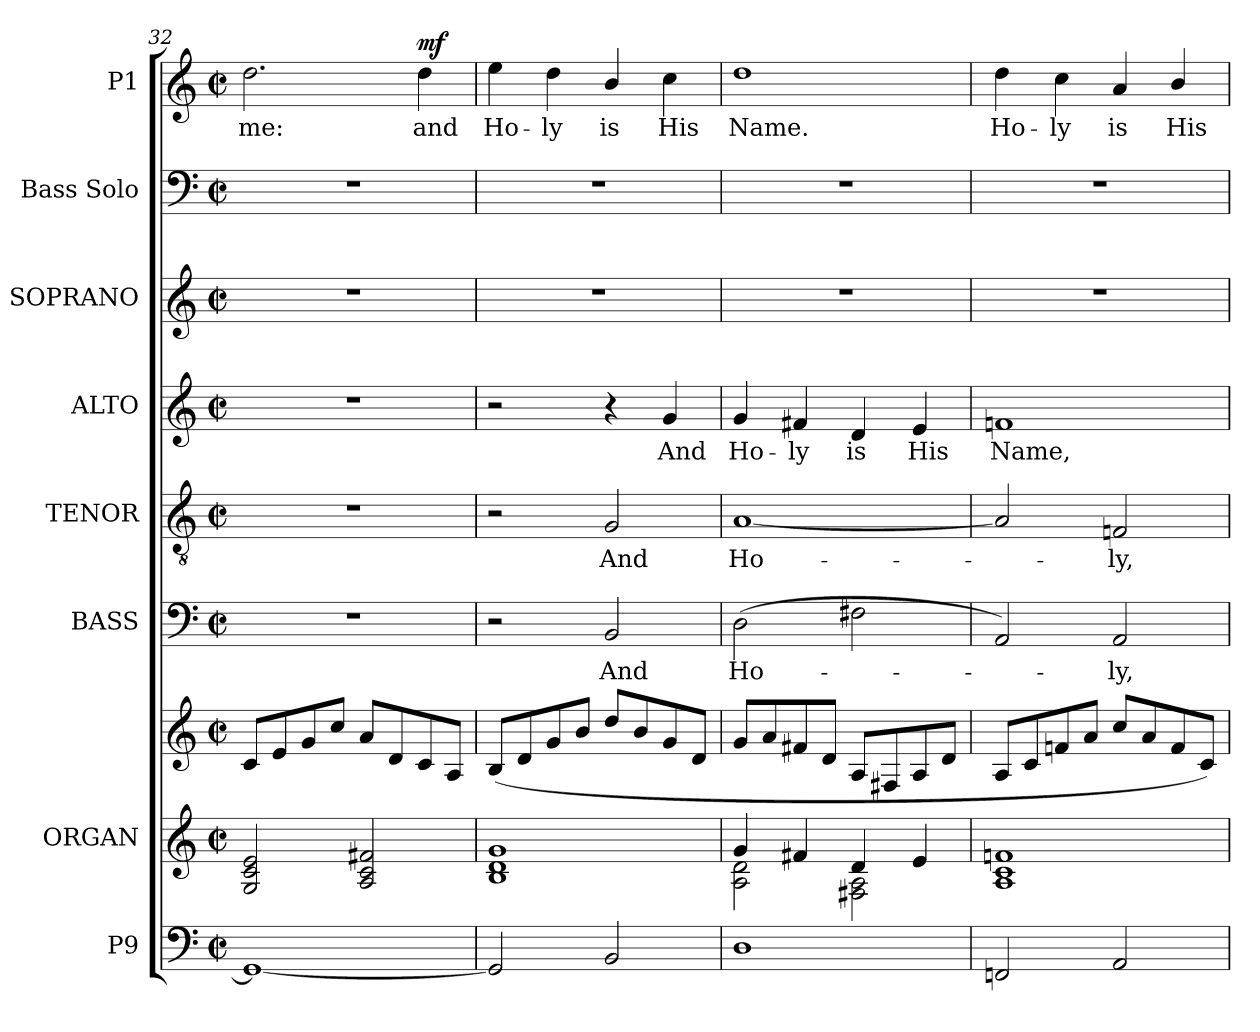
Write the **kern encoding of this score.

**kern	**kern	**kern	**kern	**text	**kern	**text	**kern	**text	**kern	**kern	**kern	**text	**dynam
*part8	*part7	*part7	*part6	*part6	*part5	*part5	*part4	*part4	*part3	*part2	*part1	*part1	*part1
*staff9	*staff8	*staff7	*staff6	*staff6	*staff5	*staff5	*staff4	*staff4	*staff3	*staff2	*staff1	*staff1	*staff1
*I"P9	*I"ORGAN	*	*I"BASS	*	*I"TENOR	*	*I"ALTO	*	*I"SOPRANO	*I"Bass Solo	*I"P1	*	*
*clefF4	*clefG2	*clefG2	*clefF4	*	*clefGv2	*	*clefG2	*	*clefG2	*clefF4	*clefG2	*	*
*	*	*	*	*	*ITrd7c12	*	*	*	*	*	*	*	*
*k[]	*k[]	*k[]	*k[]	*	*k[]	*	*k[]	*	*k[]	*k[]	*k[]	*	*
*C:	*C:	*C:	*C:	*	*C:	*	*C:	*	*C:	*C:	*C:	*	*
*M2/2	*M2/2	*M2/2	*M2/2	*	*M2/2	*	*M2/2	*	*M2/2	*M2/2	*M2/2	*	*
*met(c|)	*met(c|)	*met(c|)	*met(c|)	*	*met(c|)	*	*met(c|)	*	*met(c|)	*met(c|)	*met(c|)	*	*
=32	=32	=32	=32	=32	=32	=32	=32	=32	=32	=32	=32	=32	=32
!	!	!	!	!	!	!	!	!	!	!	!	!LO:LY:b:color=#000000	!
1GGi_	2Gi/ 2ci 2ei	8ci/L	1r	.	1r	.	1r	.	1r	1r	2.ddi\	me:	.
.	.	8ei/	.	.	.	.	.	.	.	.	.	.	.
.	.	8gi/	.	.	.	.	.	.	.	.	.	.	.
.	.	8cci/J	.	.	.	.	.	.	.	.	.	.	.
.	2Ai/ 2ci 2f#i	8ai/L	.	.	.	.	.	.	.	.	.	.	.
.	.	8di/	.	.	.	.	.	.	.	.	.	.	.
!	!	!	!	!	!	!	!	!	!	!	!	!LO:LY:b:color=#000000	!
.	.	8ci/	.	.	.	.	.	.	.	.	4ddi\	and	mf
.	.	8Ai/J	.	.	.	.	.	.	.	.	.	.	.
!!LO:LB:g=z
=33	=33	=33	=33	=33	=33	=33	=33	=33	=33	=33	=33	=33	=33
!	!	!	!	!	!	!	!	!	!	!	!	!LO:LY:b:color=#000000	!
2GGi/]	1Bi 1di 1gi	(8Bi/L	2r	.	2r	.	2r	.	1r	1r	4eei\	Ho-	.
.	.	8di/	.	.	.	.	.	.	.	.	.	.	.
!	!	!	!	!	!	!	!	!	!	!	!	!LO:LY:b:color=#000000	!
.	.	8gi/	.	.	.	.	.	.	.	.	4ddi\	-ly	.
.	.	8bi/J	.	.	.	.	.	.	.	.	.	.	.
!	!	!	!	!LO:LY:b:color=#000000	!	!	!	!	!	!	!	!	!
!	!	!	!	!	!	!LO:LY:b:color=#000000	!	!	!	!	!	!	!
!	!	!	!	!	!	!	!	!	!	!	!	!LO:LY:b:color=#000000	!
2BBi/	.	8ddi/L	2BBi/	And	2GGi/	And	4r	.	.	.	4bi/	is	.
.	.	8bi/	.	.	.	.	.	.	.	.	.	.	.
!	!	!	!	!	!	!	!	!LO:LY:b:color=#000000	!	!	!	!	!
!	!	!	!	!	!	!	!	!	!	!	!	!LO:LY:b:color=#000000	!
.	.	8gi/	.	.	.	.	4gi/	And	.	.	4cci\	His	.
.	.	8di/J	.	.	.	.	.	.	.	.	.	.	.
=34	=34	=34	=34	=34	=34	=34	=34	=34	=34	=34	=34	=34	=34
*	*^	*	*	*	*	*	*	*	*	*	*	*	*
!	!	!	!	!	!LO:LY:b:color=#000000	!	!	!	!	!	!	!	!	!
!	!	!	!	!	!	!	!LO:LY:b:color=#000000	!	!	!	!	!	!	!
!	!	!	!	!	!	!	!	!	!LO:LY:b:color=#000000	!	!	!	!	!
!	!	!	!	!	!	!	!	!	!	!	!	!	!LO:LY:b:color=#000000	!
1Di	4gi/	2Ai\ 2di	8gi/L	(2Di\	Ho-	[1AAi	Ho-	4gi/	Ho-	1r	1r	1ddi	Name.	.
.	.	.	8ai/	.	.	.	.	.	.	.	.	.	.	.
!	!	!	!	!	!	!	!	!	!LO:LY:b:color=#000000	!	!	!	!	!
.	4f#i/	.	8f#i/	.	.	.	.	4f#i/	-ly	.	.	.	.	.
.	.	.	8di/J	.	.	.	.	.	.	.	.	.	.	.
!	!	!	!	!	!	!	!	!	!LO:LY:b:color=#000000	!	!	!	!	!
.	4di/	2F#i\ 2Ai	8Ai/L	2F#i\	.	.	.	4di/	is	.	.	.	.	.
.	.	.	8F#i/	.	.	.	.	.	.	.	.	.	.	.
!	!	!	!	!	!	!	!	!	!LO:LY:b:color=#000000	!	!	!	!	!
.	4ei/	.	8Ai/	.	.	.	.	4ei/	His	.	.	.	.	.
.	.	.	8di/J	.	.	.	.	.	.	.	.	.	.	.
*	*v	*v	*	*	*	*	*	*	*	*	*	*	*	*
=35	=35	=35	=35	=35	=35	=35	=35	=35	=35	=35	=35	=35	=35
!	!	!	!	!	!	!	!	!LO:LY:b:color=#000000	!	!	!	!	!
!	!	!	!	!	!	!	!	!	!	!	!	!LO:LY:b:color=#000000	!
2FFni/	1Ai 1ci 1fni	8Ai/L	2AAi/)	.	2AAi/]	.	1fni	Name,	1r	1r	4ddi\	Ho-	.
.	.	8ci/	.	.	.	.	.	.	.	.	.	.	.
!	!	!	!	!	!	!	!	!	!	!	!	!LO:LY:b:color=#000000	!
.	.	8fni/	.	.	.	.	.	.	.	.	4cci\	-ly	.
.	.	8ai/J	.	.	.	.	.	.	.	.	.	.	.
!	!	!	!	!LO:LY:b:color=#000000	!	!	!	!	!	!	!	!	!
!	!	!	!	!	!	!LO:LY:b:color=#000000	!	!	!	!	!	!	!
!	!	!	!	!	!	!	!	!	!	!	!	!LO:LY:b:color=#000000	!
2AAi/	.	8cci/L	2AAi/	-ly,	2FFni/	-ly,	.	.	.	.	4ai/	is	.
.	.	8ai/	.	.	.	.	.	.	.	.	.	.	.
!	!	!	!	!	!	!	!	!	!	!	!	!LO:LY:b:color=#000000	!
.	.	8fi/	.	.	.	.	.	.	.	.	4bi/	His	.
.	.	8ci/J)	.	.	.	.	.	.	.	.	.	.	.
=	=	=	=	=	=	=	=	=	=	=	=	=	=
*-	*-	*-	*-	*-	*-	*-	*-	*-	*-	*-	*-	*-	*-
